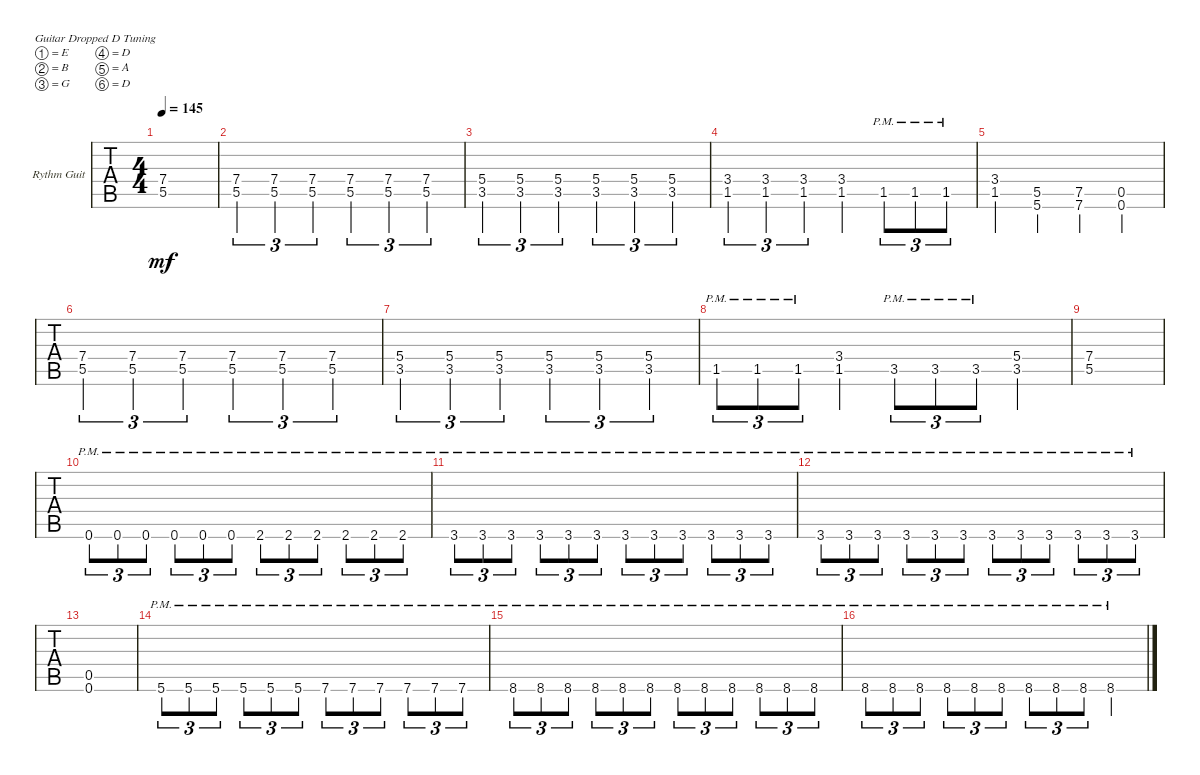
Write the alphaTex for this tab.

\defaultSystemsLayout 4
\bracketExtendMode groupsimilarinstruments
\firstSystemTrackNameOrientation horizontal
\otherSystemsTrackNameOrientation horizontal
\track ("Rythm Guitar" "Rythm Guit") {instrument distortionguitar}
\staff {tabs}
\tuning (E4 B3 G3 D3 A2 D2)
\ts (4 4)
\tempo 145
\clef g2
\ks c
(5.5{t} 7.4{t}).1{dy mf} |
(5.5 7.4).4{tu (3 2)} (5.5 7.4).4{tu (3 2)} (5.5 7.4).4{tu (3 2)} (5.5 7.4).4{tu (3 2)} (5.5 7.4).4{tu (3 2)} (5.5 7.4).4{tu (3 2)} |
(3.5 5.4).4{tu (3 2)} (3.5 5.4).4{tu (3 2)} (3.5 5.4).4{tu (3 2)} (3.5 5.4).4{tu (3 2)} (3.5 5.4).4{tu (3 2)} (3.5 5.4).4{tu (3 2)} |
(1.5 3.4).4{tu (3 2)} (1.5 3.4).4{tu (3 2)} (1.5 3.4).4{tu (3 2)} (1.5 3.4).4 1.5{pm}.8{tu (3 2)} 1.5{pm}.8{tu (3 2)} 1.5{pm}.8{tu (3 2)} |
(3.4 1.5).4 (5.6 5.5).4 (7.5 7.6).4 (0.5 0.6).4 |
(5.5 7.4).4{tu (3 2)} (5.5 7.4).4{tu (3 2)} (5.5 7.4).4{tu (3 2)} (5.5 7.4).4{tu (3 2)} (5.5 7.4).4{tu (3 2)} (5.5 7.4).4{tu (3 2)} |
(3.5 5.4).4{tu (3 2)} (3.5 5.4).4{tu (3 2)} (3.5 5.4).4{tu (3 2)} (3.5 5.4).4{tu (3 2)} (3.5 5.4).4{tu (3 2)} (3.5 5.4).4{tu (3 2)} |
1.5{pm}.8{tu (3 2)} 1.5{pm}.8{tu (3 2)} 1.5{pm}.8{tu (3 2)} (1.5 3.4).4 3.5{pm}.8{tu (3 2)} 3.5{pm}.8{tu (3 2)} 3.5{pm}.8{tu (3 2)} (3.5 5.4).4 |
(5.5 7.4).1 |
0.6{pm}.8{tu (3 2)} 0.6{pm}.8{tu (3 2)} 0.6{pm}.8{tu (3 2)} 0.6{pm}.8{tu (3 2)} 0.6{pm}.8{tu (3 2)} 0.6{pm}.8{tu (3 2)} 2.6{pm}.8{tu (3 2)} 2.6{pm}.8{tu (3 2)} 2.6{pm}.8{tu (3 2)} 2.6{pm}.8{tu (3 2)} 2.6{pm}.8{tu (3 2)} 2.6{pm}.8{tu (3 2)} |
3.6{pm}.8{tu (3 2)} 3.6{pm}.8{tu (3 2)} 3.6{pm}.8{tu (3 2)} 3.6{pm}.8{tu (3 2)} 3.6{pm}.8{tu (3 2)} 3.6{pm}.8{tu (3 2)} 3.6{pm}.8{tu (3 2)} 3.6{pm}.8{tu (3 2)} 3.6{pm}.8{tu (3 2)} 3.6{pm}.8{tu (3 2)} 3.6{pm}.8{tu (3 2)} 3.6{pm}.8{tu (3 2)} |
3.6{pm}.8{tu (3 2)} 3.6{pm}.8{tu (3 2)} 3.6{pm}.8{tu (3 2)} 3.6{pm}.8{tu (3 2)} 3.6{pm}.8{tu (3 2)} 3.6{pm}.8{tu (3 2)} 3.6{pm}.8{tu (3 2)} 3.6{pm}.8{tu (3 2)} 3.6{pm}.8{tu (3 2)} 3.6{pm}.8{tu (3 2)} 3.6{pm}.8{tu (3 2)} 3.6{pm}.8{tu (3 2)} |
(0.6 0.5).1 |
5.6{pm}.8{tu (3 2)} 5.6{pm}.8{tu (3 2)} 5.6{pm}.8{tu (3 2)} 5.6{pm}.8{tu (3 2)} 5.6{pm}.8{tu (3 2)} 5.6{pm}.8{tu (3 2)} 7.6{pm}.8{tu (3 2)} 7.6{pm}.8{tu (3 2)} 7.6{pm}.8{tu (3 2)} 7.6{pm}.8{tu (3 2)} 7.6{pm}.8{tu (3 2)} 7.6{pm}.8{tu (3 2)} |
8.6{ten pm}.8{tu (3 2)} 8.6{pm}.8{tu (3 2)} 8.6{pm}.8{tu (3 2)} 8.6{pm}.8{tu (3 2)} 8.6{pm}.8{tu (3 2)} 8.6{pm}.8{tu (3 2)} 8.6{pm}.8{tu (3 2)} 8.6{pm}.8{tu (3 2)} 8.6{pm}.8{tu (3 2)} 8.6{pm}.8{tu (3 2)} 8.6{pm}.8{tu (3 2)} 8.6{pm}.8{tu (3 2)} |
8.6{ten pm}.8{tu (3 2)} 8.6{pm}.8{tu (3 2)} 8.6{pm}.8{tu (3 2)} 8.6{pm}.8{tu (3 2)} 8.6{pm}.8{tu (3 2)} 8.6{pm}.8{tu (3 2)} 8.6{pm}.8{tu (3 2)} 8.6{pm}.8{tu (3 2)} 8.6{pm}.8{tu (3 2)} 8.6{pm}.4
